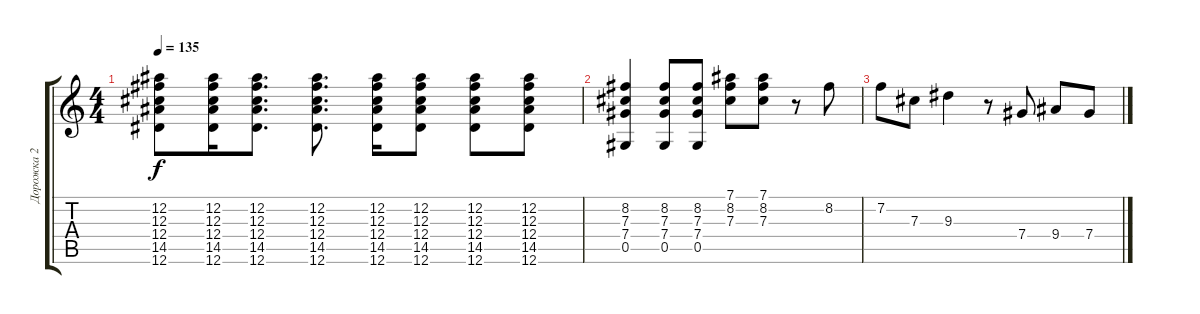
\track ("Дорожка 2" "Дорожка 2") {instrument distortionguitar}
\staff {score tabs}
\tuning (Eb4 Bb3 Gb3 Db3 Ab2 Eb2) {hide}
\ts (4 4)
\tempo 135
\clef g2
\ks c
(12.2 12.3 12.4 14.5 12.6).8{dy f} (12.2 12.3 12.4 14.5 12.6).16 (12.2 12.3 12.4 14.5 12.6).8{d} (12.2 12.3 12.4 14.5 12.6).8{d} (12.2 12.3 12.4 14.5 12.6).16 (12.2 12.3 12.4 14.5 12.6).8 (12.2 12.3 12.4 14.5 12.6).8 (12.2 12.3 12.4 14.5 12.6).8 |
(8.2 7.3 7.4 0.5).4 (8.2 7.3 7.4 0.5).8 (8.2 7.3 7.4 0.5).8 (7.1 8.2 7.3).8 (7.1 8.2 7.3).8 r.8 8.2.8 |
7.2.8 7.3.8 9.3.4 r.8 7.4.8 9.4.8 7.4.8
